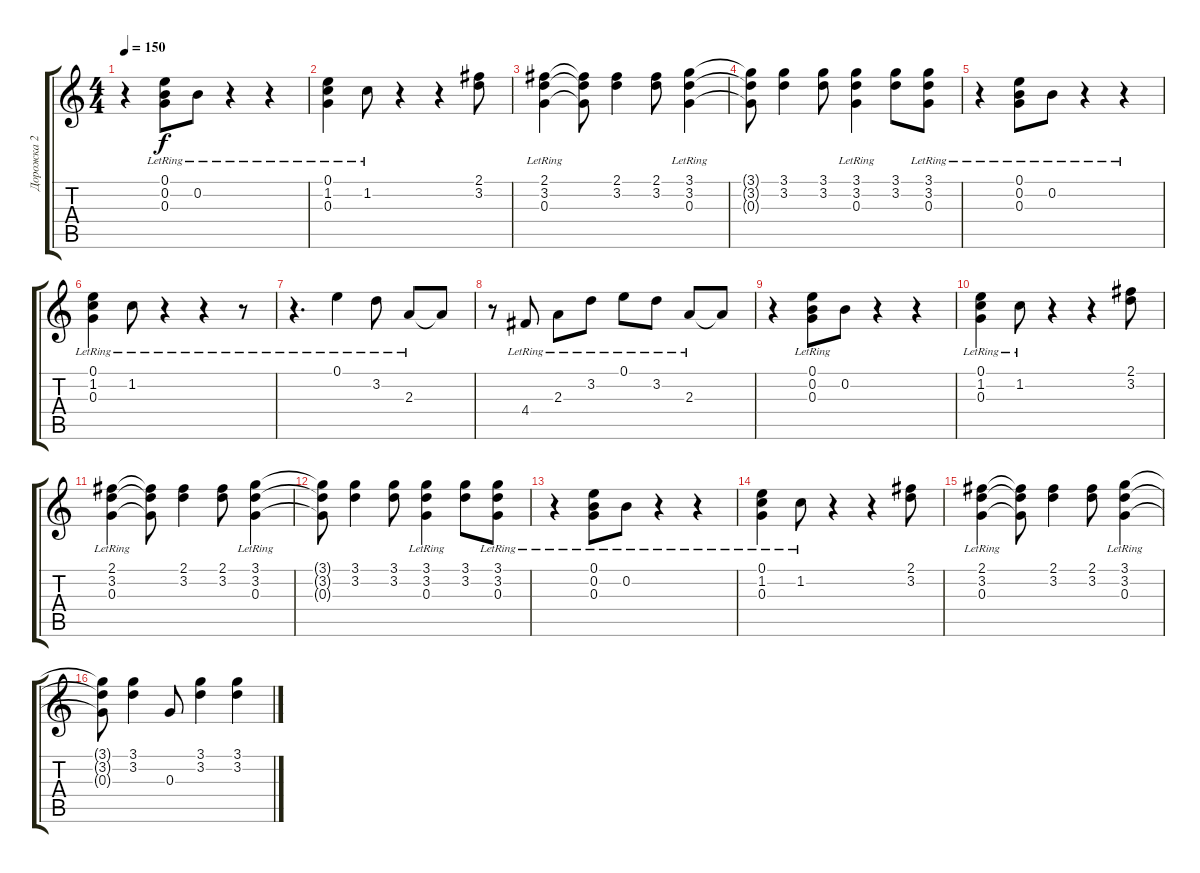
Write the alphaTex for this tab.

\track ("Дорожка 2" "Дорожка 2") {instrument electricguitarclean}
\staff {score tabs}
\tuning (E4 B3 G3 D3 A2 E2) {hide}
\ts (4 4)
\tempo 150
\clef g2
\ks c
r.4{dy f} (0.1{lr} 0.2 0.3{lr}).8 0.2{lr}.8 r.4 r.4 |
(0.1{lr} 1.2{lr} 0.3{lr}).4 1.2{lr}.8 r.4 r.4 (2.1 3.2).8 |
(2.1 3.2 0.3{lr}).4 (2.1{t} 3.2{t} 0.3{t}).8 (2.1 3.2).4 (2.1 3.2).8 (3.1 3.2 0.3{lr}).4 |
(3.1{t} 3.2{t} 0.3{t}).8 (3.1 3.2).4 (3.1 3.2).8 (3.1 3.2 0.3{lr}).4 (3.1 3.2).8 (3.1{lr} 3.2{lr} 0.3{lr}).8 |
r.4 (0.1{lr} 0.2 0.3{lr}).8 0.2{lr}.8 r.4 r.4 |
(0.1{lr} 1.2{lr} 0.3{lr}).4 1.2{lr}.8 r.4 r.4 r.8 |
r.4{d} 0.1{lr}.4 3.2{lr}.8 2.3{lr}.8 2.3{t}.8 |
r.8 4.4{lr}.8 2.3{lr}.8 3.2{lr}.8 0.1{lr}.8 3.2{lr}.8 2.3{lr}.8 2.3{t}.8 |
r.4 (0.1{lr} 0.2 0.3{lr}).8 0.2.8 r.4 r.4 |
(0.1{lr} 1.2{lr} 0.3{lr}).4 1.2{lr}.8 r.4 r.4 (2.1 3.2).8 |
(2.1 3.2 0.3{lr}).4 (2.1{t} 3.2{t} 0.3{t}).8 (2.1 3.2).4 (2.1 3.2).8 (3.1 3.2 0.3{lr}).4 |
(3.1{t} 3.2{t} 0.3{t}).8 (3.1 3.2).4 (3.1 3.2).8 (3.1 3.2 0.3{lr}).4 (3.1 3.2).8 (3.1{lr} 3.2{lr} 0.3{lr}).8 |
r.4 (0.1{lr} 0.2 0.3{lr}).8 0.2{lr}.8 r.4 r.4 |
(0.1{lr} 1.2{lr} 0.3{lr}).4 1.2{lr}.8 r.4 r.4 (2.1 3.2).8 |
(2.1 3.2 0.3{lr}).4 (2.1{t} 3.2{t} 0.3{t}).8 (2.1 3.2).4 (2.1 3.2).8 (3.1 3.2 0.3{lr}).4 |
(3.1{t} 3.2{t} 0.3{t}).8 (3.1 3.2).4 0.3.8{instrument guitarharmonics} (3.1 3.2).4 (3.1 3.2).4
